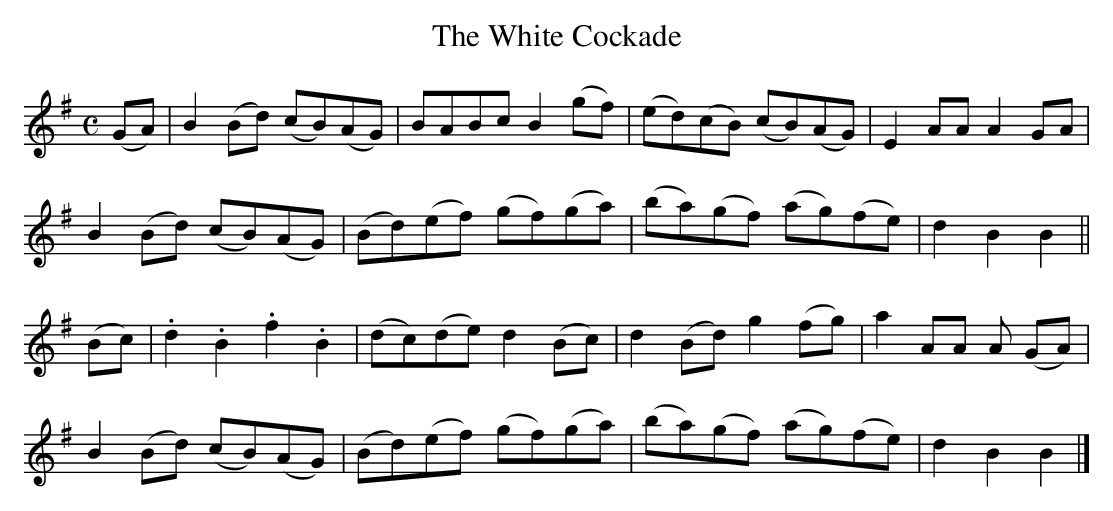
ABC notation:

X:1
T: The White Cockade
M:C
L:1/8
K:Bphr
(GA) | B2 (Bd) (cB)(AG) |   BABc    B2 (gf) | (ed)(cB) (cB)(AG) | E2 AA A2 GA |
       B2 (Bd) (cB)(AG) | (Bd)(ef) (gf)(ga) | (ba)(gf) (ag)(fe) | d2 B2 B2   ||
(Bc) | .d2 .B2 .f2 .B2  | (dc)(de)  d2 (Bc) |  d2 (Bd)  g2 (fg) | a2 AA A (GA) |
       B2 (Bd) (cB)(AG) | (Bd)(ef) (gf)(ga) | (ba)(gf) (ag)(fe) | d2 B2 B2   |]
